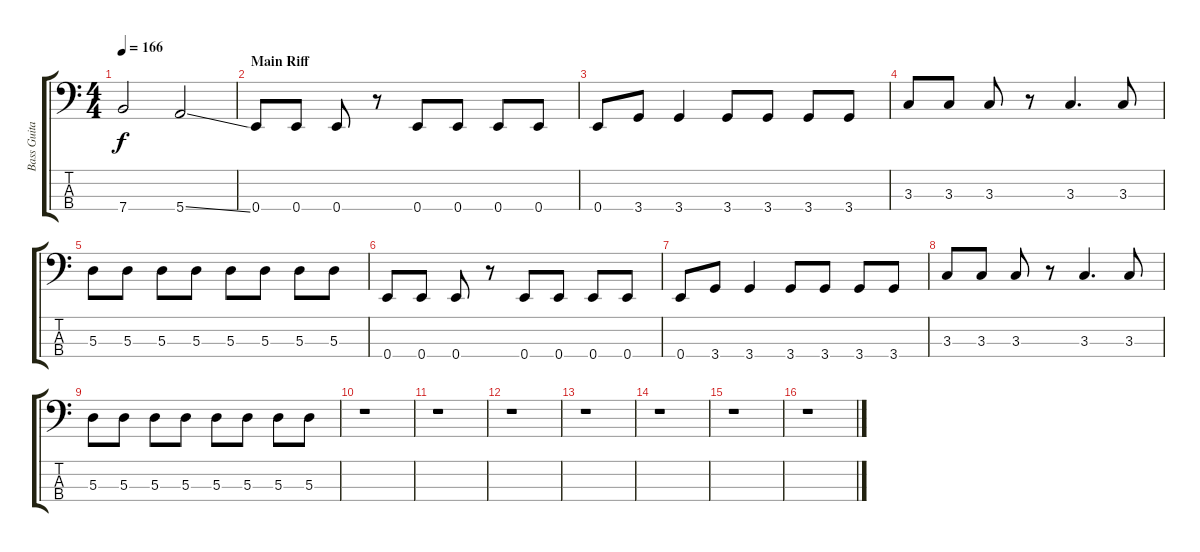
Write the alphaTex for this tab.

\track ("Bass Guitar" "Bass Guita") {instrument electricbassfinger}
\staff {score tabs}
\tuning (G2 D2 A1 E1) {hide}
\ts (4 4)
\tempo 166
\clef f4
\ks c
7.4.2{dy f} 5.4{ss}.2 |
\section ("" "Main Riff")
0.4.8 0.4.8 0.4.8 r.8 0.4.8 0.4.8 0.4.8 0.4.8 |
0.4.8 3.4.8 3.4.4 3.4.8 3.4.8 3.4.8 3.4.8 |
3.3.8 3.3.8 3.3.8 r.8 3.3.4{d} 3.3.8 |
5.3.8 5.3.8 5.3.8 5.3.8 5.3.8 5.3.8 5.3.8 5.3.8 |
0.4.8 0.4.8 0.4.8 r.8 0.4.8 0.4.8 0.4.8 0.4.8 |
0.4.8 3.4.8 3.4.4 3.4.8 3.4.8 3.4.8 3.4.8 |
3.3.8 3.3.8 3.3.8 r.8 3.3.4{d} 3.3.8 |
5.3.8 5.3.8 5.3.8 5.3.8 5.3.8 5.3.8 5.3.8 5.3.8 |
r.1 |
r.1 |
r.1 |
r.1 |
r.1 |
r.1 |
r.1
